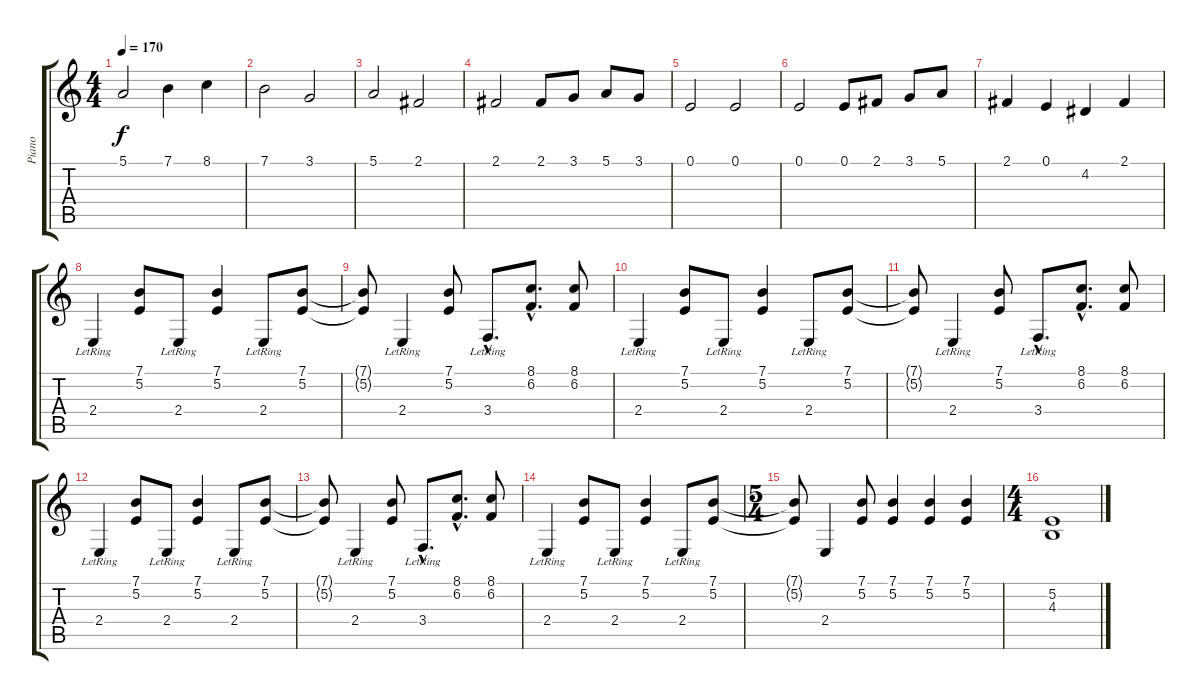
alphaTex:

\track ("Piano" "Piano") {instrument acousticgrandpiano}
\staff {score tabs}
\tuning (E4 B3 G3 D3 A2 E2) {hide}
\ts (4 4)
\tempo 170
\clef g2
\ks c
5.1.2{dy f} 7.1.4 8.1.4 |
7.1.2 3.1.2 |
5.1.2 2.1.2 |
2.1.2 2.1.8 3.1.8 5.1.8 3.1.8 |
0.1.2 0.1.2 |
0.1.2 0.1.8 2.1.8 3.1.8 5.1.8 |
2.1.4 0.1.4 4.2.4 2.1.4 |
2.4{lr}.4 (7.1 5.2).8 2.4{lr}.8 (7.1 5.2).4 2.4{lr}.8 (7.1 5.2).8 |
(7.1{t} 5.2{t}).8 2.4{lr}.4 (7.1 5.2).8 3.4{hac lr}.8{d} (8.1{hac} 6.2{hac}).8{d} (8.1 6.2).8 |
2.4{lr}.4 (7.1 5.2).8 2.4{lr}.8 (7.1 5.2).4 2.4{lr}.8 (7.1 5.2).8 |
(7.1{t} 5.2{t}).8 2.4{lr}.4 (7.1 5.2).8 3.4{hac lr}.8{d} (8.1{hac} 6.2{hac}).8{d} (8.1 6.2).8 |
2.4{lr}.4 (7.1 5.2).8 2.4{lr}.8 (7.1 5.2).4 2.4{lr}.8 (7.1 5.2).8 |
(7.1{t} 5.2{t}).8 2.4{lr}.4 (7.1 5.2).8 3.4{hac lr}.8{d} (8.1{hac} 6.2{hac}).8{d} (8.1 6.2).8 |
2.4{lr}.4 (7.1 5.2).8 2.4{lr}.8 (7.1 5.2).4 2.4{lr}.8 (7.1 5.2).8 |
\ts (5 4)
(7.1{t} 5.2{t}).8 2.4.4 (7.1 5.2).8 (7.1 5.2).4 (7.1 5.2).4 (7.1 5.2).4 |
\ts (4 4)
(5.2 4.3).1
